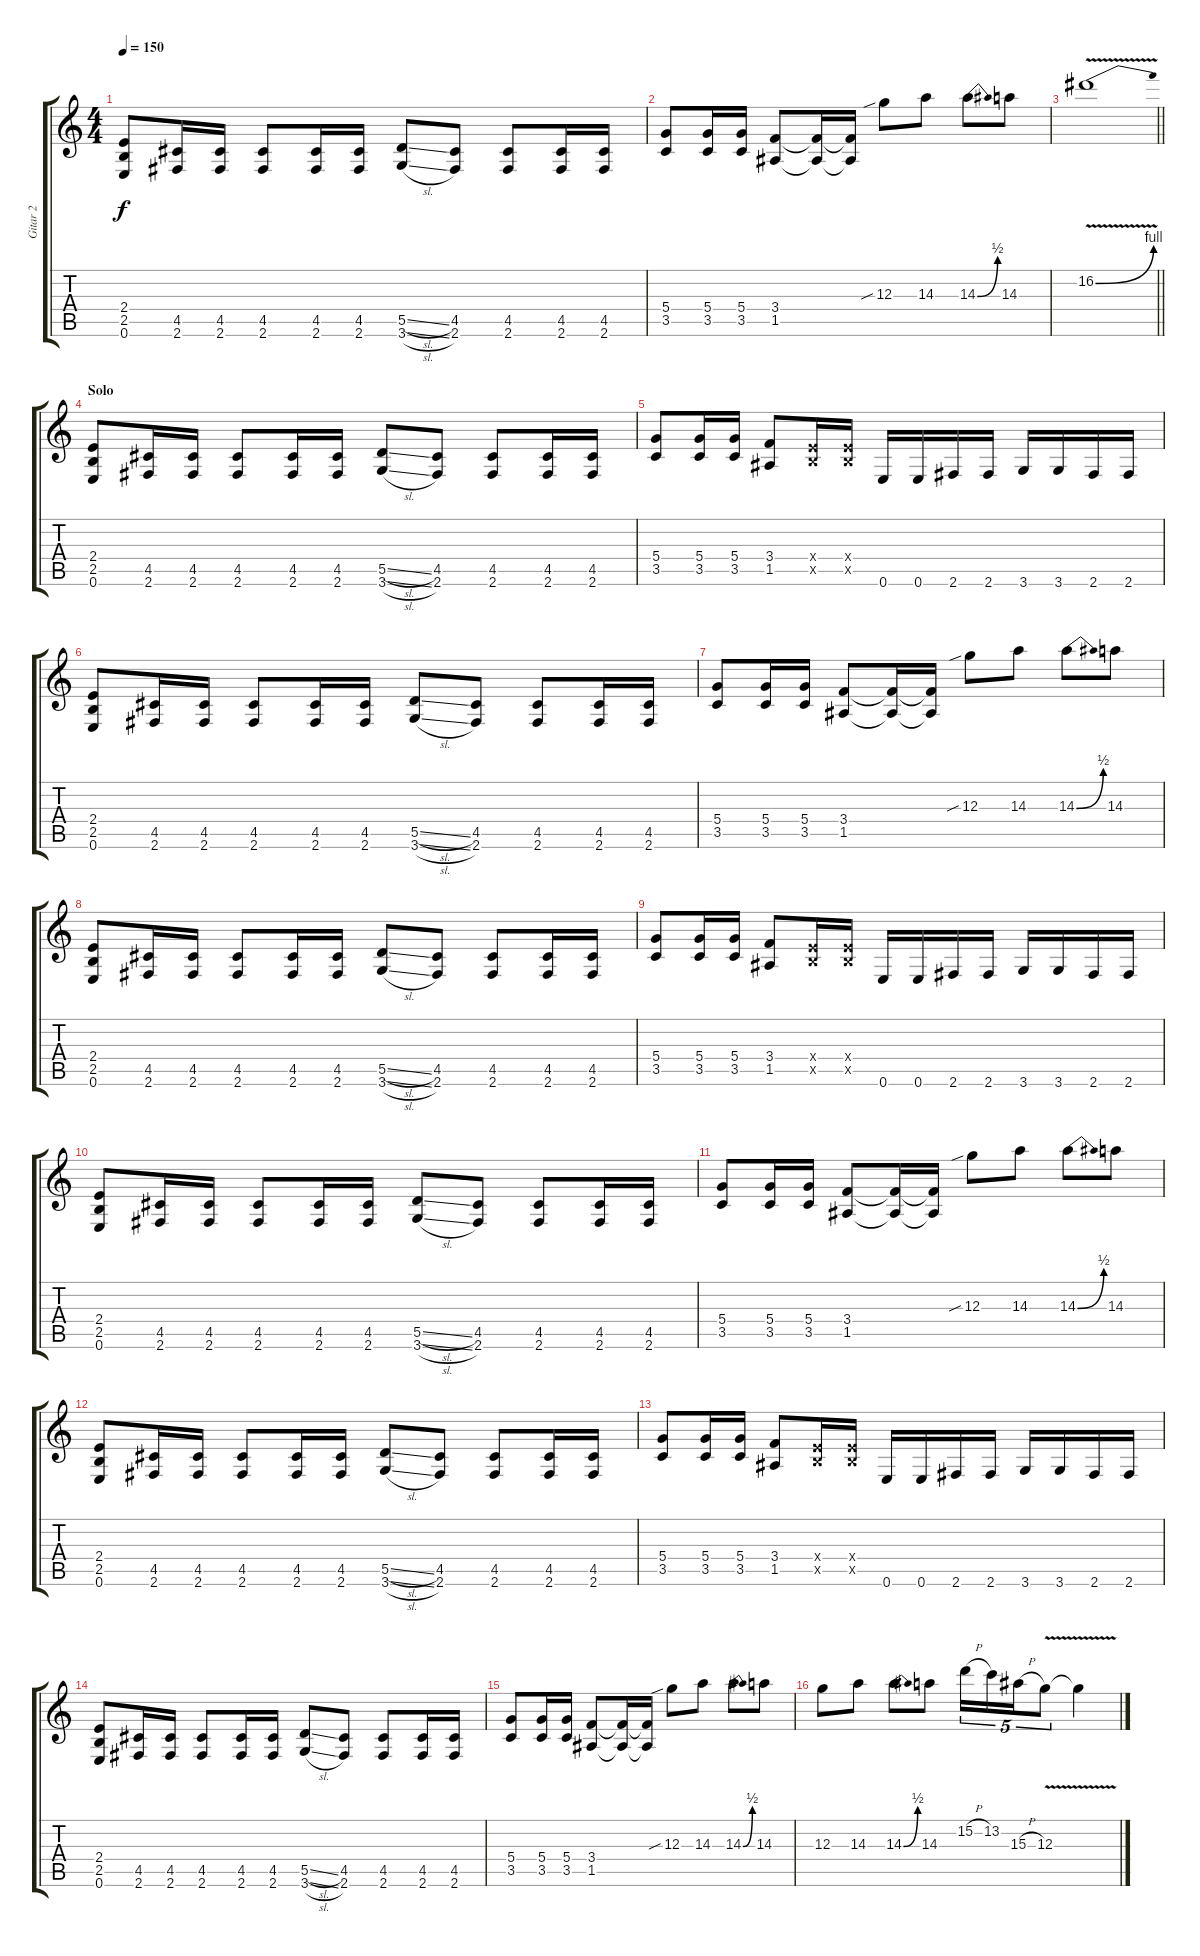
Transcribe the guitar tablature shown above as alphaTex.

\track ("Gitar 2" "Gitar 2") {instrument overdrivenguitar}
\staff {score tabs}
\tuning (E4 B3 G3 D3 A2 E2) {hide}
\ts (4 4)
\tempo 150
\clef g2
\ks c
(2.4 2.5 0.6).8{dy f} (4.5 2.6).16 (4.5 2.6).16 (4.5 2.6).8 (4.5 2.6).16 (4.5 2.6).16 (5.5{sl} 3.6{sl}).8 (4.5 2.6).8 (4.5 2.6).8 (4.5 2.6).16 (4.5 2.6).16 |
(5.4 3.5).8 (5.4 3.5).16 (5.4 3.5).16 (3.4 1.5).8 (3.4{t} 1.5{t}).16 (3.4{t} 1.5{t}).16 12.3{sib}.8 14.3.8 14.3{be (bend 0 0 60 2)}.8 14.3.8 |
\barLineRight lightlight
16.2{be (bend 0 0 60 4) v}.1 |
\section ("" "Solo")
(2.4 2.5 0.6).8 (4.5 2.6).16 (4.5 2.6).16 (4.5 2.6).8 (4.5 2.6).16 (4.5 2.6).16 (5.5{sl} 3.6{sl}).8 (4.5 2.6).8 (4.5 2.6).8 (4.5 2.6).16 (4.5 2.6).16 |
(5.4 3.5).8 (5.4 3.5).16 (5.4 3.5).16 (3.4 1.5).8 (2.4{x} 2.5{x}).16 (2.4{x} 2.5{x}).16 0.6.16 0.6.16 2.6.16 2.6.16 3.6.16 3.6.16 2.6.16 2.6.16 |
(2.4 2.5 0.6).8 (4.5 2.6).16 (4.5 2.6).16 (4.5 2.6).8 (4.5 2.6).16 (4.5 2.6).16 (5.5{sl} 3.6{sl}).8 (4.5 2.6).8 (4.5 2.6).8 (4.5 2.6).16 (4.5 2.6).16 |
(5.4 3.5).8 (5.4 3.5).16 (5.4 3.5).16 (3.4 1.5).8 (3.4{t} 1.5{t}).16 (3.4{t} 1.5{t}).16 12.3{sib}.8 14.3.8 14.3{be (bend 0 0 60 2)}.8 14.3.8 |
(2.4 2.5 0.6).8 (4.5 2.6).16 (4.5 2.6).16 (4.5 2.6).8 (4.5 2.6).16 (4.5 2.6).16 (5.5{sl} 3.6{sl}).8 (4.5 2.6).8 (4.5 2.6).8 (4.5 2.6).16 (4.5 2.6).16 |
(5.4 3.5).8 (5.4 3.5).16 (5.4 3.5).16 (3.4 1.5).8 (2.4{x} 2.5{x}).16 (2.4{x} 2.5{x}).16 0.6.16 0.6.16 2.6.16 2.6.16 3.6.16 3.6.16 2.6.16 2.6.16 |
(2.4 2.5 0.6).8 (4.5 2.6).16 (4.5 2.6).16 (4.5 2.6).8 (4.5 2.6).16 (4.5 2.6).16 (5.5{sl} 3.6{sl}).8 (4.5 2.6).8 (4.5 2.6).8 (4.5 2.6).16 (4.5 2.6).16 |
(5.4 3.5).8 (5.4 3.5).16 (5.4 3.5).16 (3.4 1.5).8 (3.4{t} 1.5{t}).16 (3.4{t} 1.5{t}).16 12.3{sib}.8 14.3.8 14.3{be (bend 0 0 60 2)}.8 14.3.8 |
(2.4 2.5 0.6).8 (4.5 2.6).16 (4.5 2.6).16 (4.5 2.6).8 (4.5 2.6).16 (4.5 2.6).16 (5.5{sl} 3.6{sl}).8 (4.5 2.6).8 (4.5 2.6).8 (4.5 2.6).16 (4.5 2.6).16 |
(5.4 3.5).8 (5.4 3.5).16 (5.4 3.5).16 (3.4 1.5).8 (2.4{x} 2.5{x}).16 (2.4{x} 2.5{x}).16 0.6.16 0.6.16 2.6.16 2.6.16 3.6.16 3.6.16 2.6.16 2.6.16 |
(2.4 2.5 0.6).8 (4.5 2.6).16 (4.5 2.6).16 (4.5 2.6).8 (4.5 2.6).16 (4.5 2.6).16 (5.5{sl} 3.6{sl}).8 (4.5 2.6).8 (4.5 2.6).8 (4.5 2.6).16 (4.5 2.6).16 |
(5.4 3.5).8 (5.4 3.5).16 (5.4 3.5).16 (3.4 1.5).8 (3.4{t} 1.5{t}).16 (3.4{t} 1.5{t}).16 12.3{sib}.8 14.3.8 14.3{be (bend 0 0 60 2)}.8 14.3.8 |
12.3.8 14.3.8 14.3{be (bend 0 0 60 2)}.8 14.3.8 15.2{h}.16{tu (5 4)} 13.2.16{tu (5 4)} 15.3{h}.16{tu (5 4)} 12.3{v}.8{tu (5 4)} 12.3{t}.4
